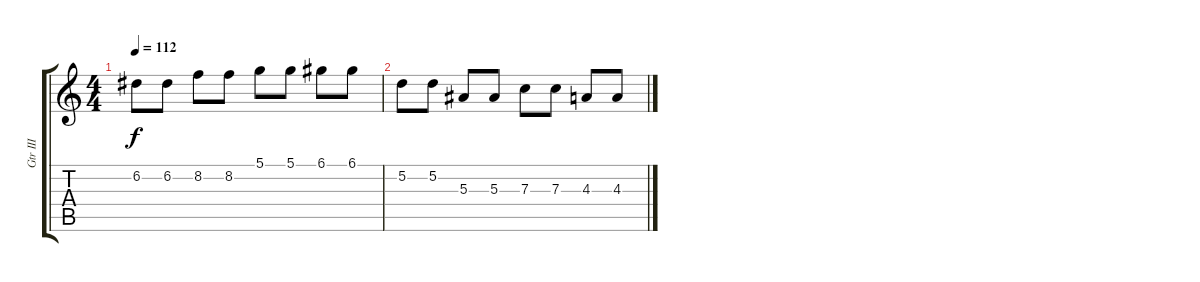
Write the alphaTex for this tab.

\track ("Gtr III" "Gtr III") {instrument overdrivenguitar}
\staff {score tabs}
\tuning (D4 A3 F3 C3 G2 C2) {hide}
\ts (4 4)
\tempo 112
\clef g2
\ks c
6.2.8{dy f} 6.2.8 8.2.8 8.2.8 5.1.8 5.1.8 6.1.8 6.1.8 |
5.2.8 5.2.8 5.3.8 5.3.8 7.3.8 7.3.8 4.3.8 4.3.8
